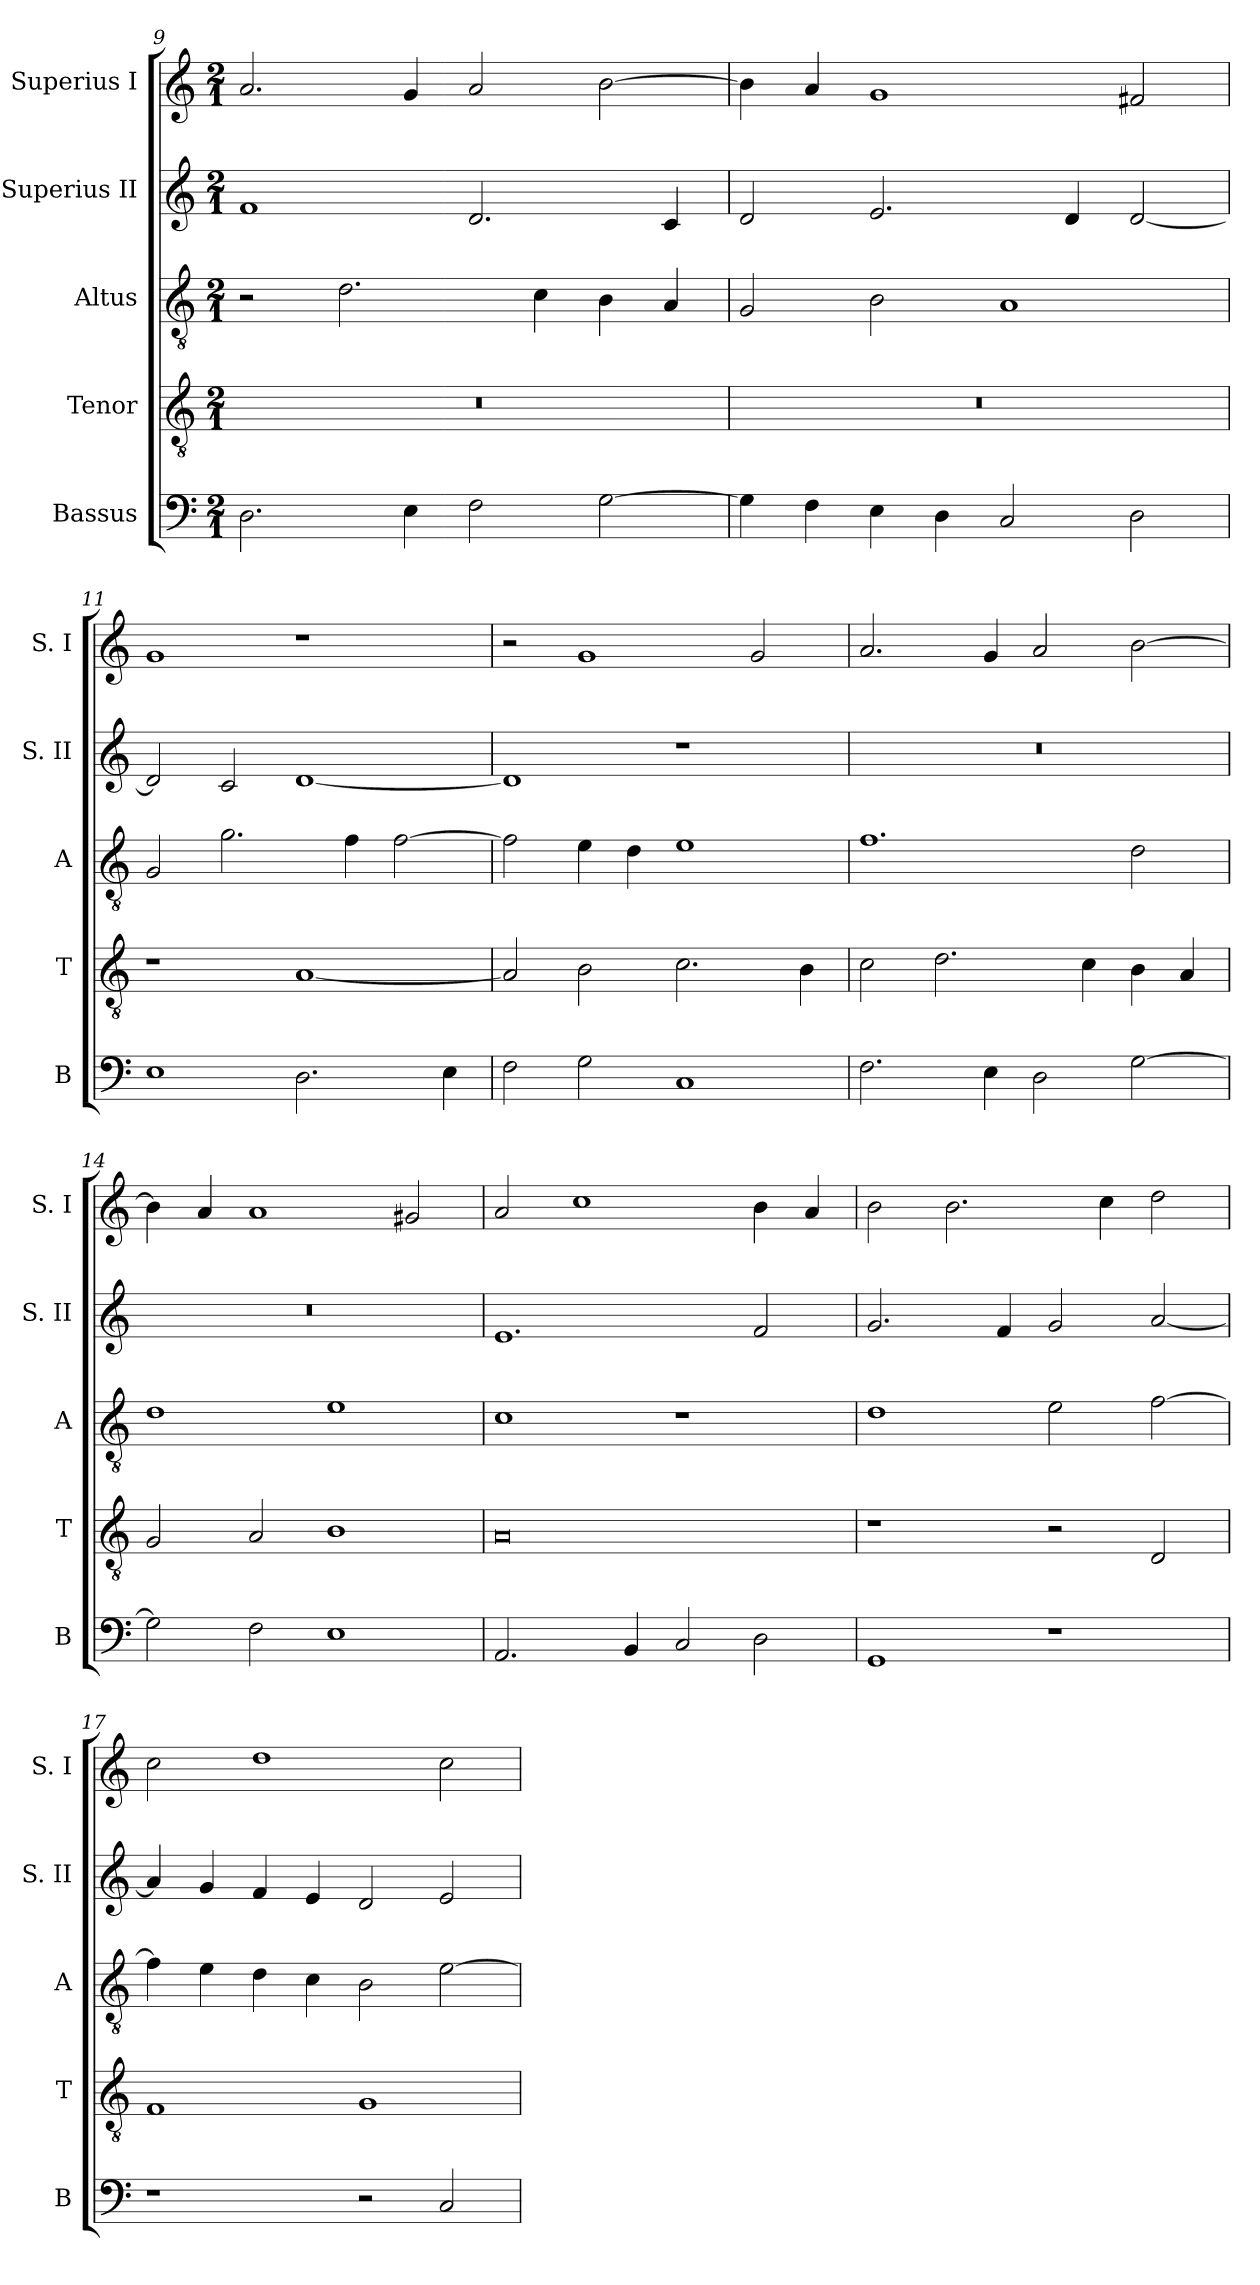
**kern	**kern	**kern	**kern	**kern
*part5	*part4	*part3	*part2	*part1
*staff5	*staff4	*staff3	*staff2	*staff1
*I"Bassus	*I"Tenor	*I"Altus	*I"Superius II	*I"Superius I
*I'B	*I'T	*I'A	*I'S. II	*I'S. I
*clefF4	*clefGv2	*clefGv2	*clefG2	*clefG2
*k[]	*k[]	*k[]	*k[]	*k[]
*C:	*C:	*C:	*C:	*C:
*M2/1	*M2/1	*M2/1	*M2/1	*M2/1
=9	=9	=9	=9	=9
2.D	0r	2r	1f	2.a
.	.	2.d	.	.
4E	.	.	.	4g
2F	.	.	2.d	2a
.	.	4c	.	.
[2G	.	4B	.	[2b
.	.	4A	4c	.
=10	=10	=10	=10	=10
4G]	0r	2G	2d	4b]
4F	.	.	.	4a
4E	.	2B	2.e	1g
4D	.	.	.	.
2C	.	1A	.	.
.	.	.	4d	.
2D	.	.	[2d	2f#X
=11	=11	=11	=11	=11
1E	1r	2G	2d]	1g
.	.	2.g	2c	.
2.D	[1A	.	[1d	1r
.	.	4f	.	.
.	.	[2f	.	.
4E	.	.	.	.
=12	=12	=12	=12	=12
2F	2A]	2f]	1d]	2r
2G	2B	4e	.	1g
.	.	4d	.	.
1C	2.c	1e	1r	.
.	.	.	.	2g
.	4B	.	.	.
=13	=13	=13	=13	=13
2.F	2c	1.f	0r	2.a
.	2.d	.	.	.
4E	.	.	.	4g
2D	.	.	.	2a
.	4c	.	.	.
[2G	4B	2d	.	[2b
.	4A	.	.	.
=14	=14	=14	=14	=14
2G]	2G	1d	0r	4b]
.	.	.	.	4a
2F	2A	.	.	1a
1E	1B	1e	.	.
.	.	.	.	2g#X
=15	=15	=15	=15	=15
2.AA	0A	1c	1.e	2a
.	.	.	.	1cc
4BB	.	.	.	.
2C	.	1r	.	.
2D	.	.	2f	4b
.	.	.	.	4a
=16	=16	=16	=16	=16
1GG	1r	1d	2.g	2b
.	.	.	.	2.b
.	.	.	4f	.
1r	2r	2e	2g	.
.	.	.	.	4cc
.	2D	[2f	[2a	2dd
=17	=17	=17	=17	=17
1r	1F	4f]	4a]	2cc
.	.	4e	4g	.
.	.	4d	4f	1dd
.	.	4c	4e	.
2r	1G	2B	2d	.
2C	.	[2e	2e	2cc
=	=	=	=	=
*-	*-	*-	*-	*-
